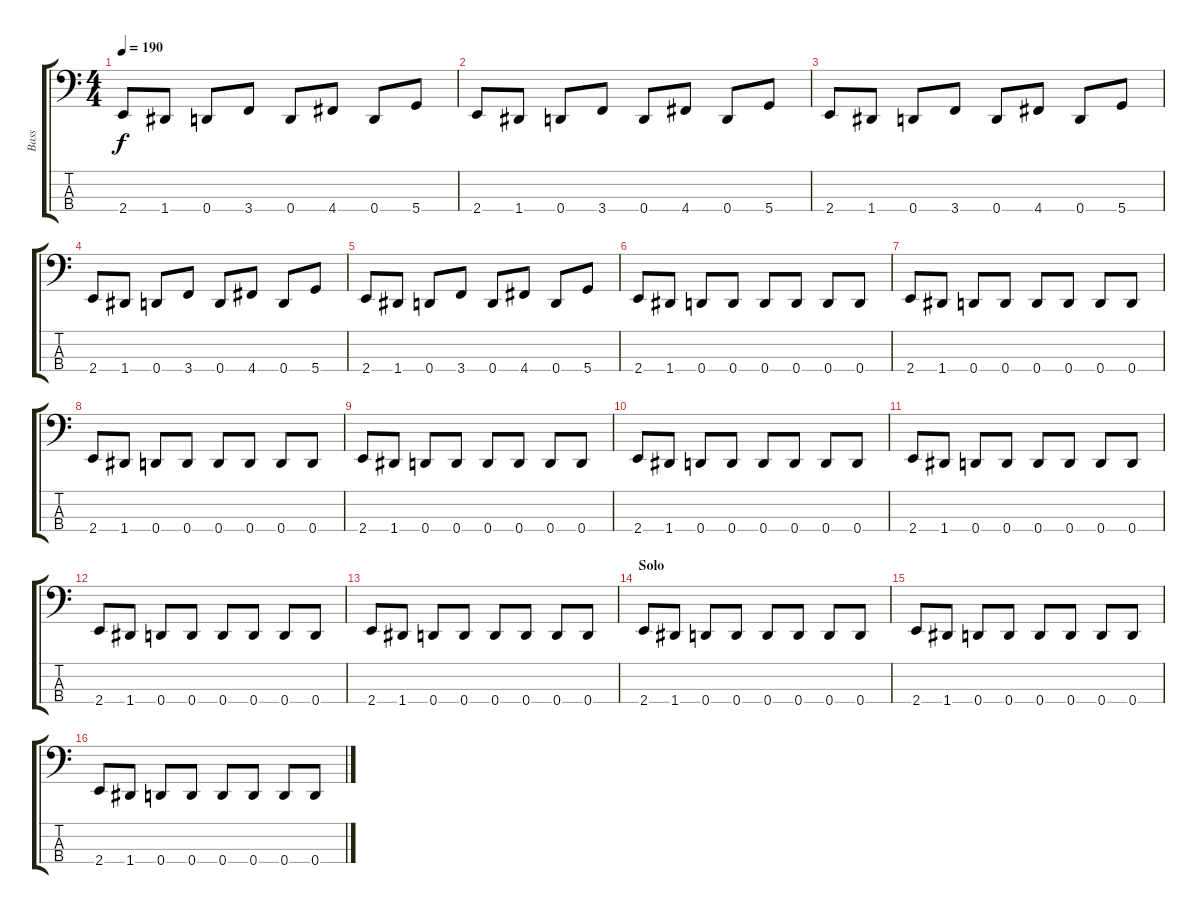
\track ("Bass" "Bass") {instrument electricbassfinger}
\staff {score tabs}
\tuning (G2 D2 A1 D1) {hide}
\ts (4 4)
\tempo 190
\clef f4
\ks c
2.4.8{dy f} 1.4.8 0.4.8 3.4.8 0.4.8 4.4.8 0.4.8 5.4.8 |
2.4.8 1.4.8 0.4.8 3.4.8 0.4.8 4.4.8 0.4.8 5.4.8 |
2.4.8 1.4.8 0.4.8 3.4.8 0.4.8 4.4.8 0.4.8 5.4.8 |
2.4.8 1.4.8 0.4.8 3.4.8 0.4.8 4.4.8 0.4.8 5.4.8 |
2.4.8 1.4.8 0.4.8 3.4.8 0.4.8 4.4.8 0.4.8 5.4.8 |
2.4.8 1.4.8 0.4.8 0.4.8 0.4.8 0.4.8 0.4.8 0.4.8 |
2.4.8 1.4.8 0.4.8 0.4.8 0.4.8 0.4.8 0.4.8 0.4.8 |
2.4.8 1.4.8 0.4.8 0.4.8 0.4.8 0.4.8 0.4.8 0.4.8 |
2.4.8 1.4.8 0.4.8 0.4.8 0.4.8 0.4.8 0.4.8 0.4.8 |
2.4.8 1.4.8 0.4.8 0.4.8 0.4.8 0.4.8 0.4.8 0.4.8 |
2.4.8 1.4.8 0.4.8 0.4.8 0.4.8 0.4.8 0.4.8 0.4.8 |
2.4.8 1.4.8 0.4.8 0.4.8 0.4.8 0.4.8 0.4.8 0.4.8 |
2.4.8 1.4.8 0.4.8 0.4.8 0.4.8 0.4.8 0.4.8 0.4.8 |
\section ("" "Solo")
2.4.8 1.4.8 0.4.8 0.4.8 0.4.8 0.4.8 0.4.8 0.4.8 |
2.4.8 1.4.8 0.4.8 0.4.8 0.4.8 0.4.8 0.4.8 0.4.8 |
2.4.8 1.4.8 0.4.8 0.4.8 0.4.8 0.4.8 0.4.8 0.4.8
